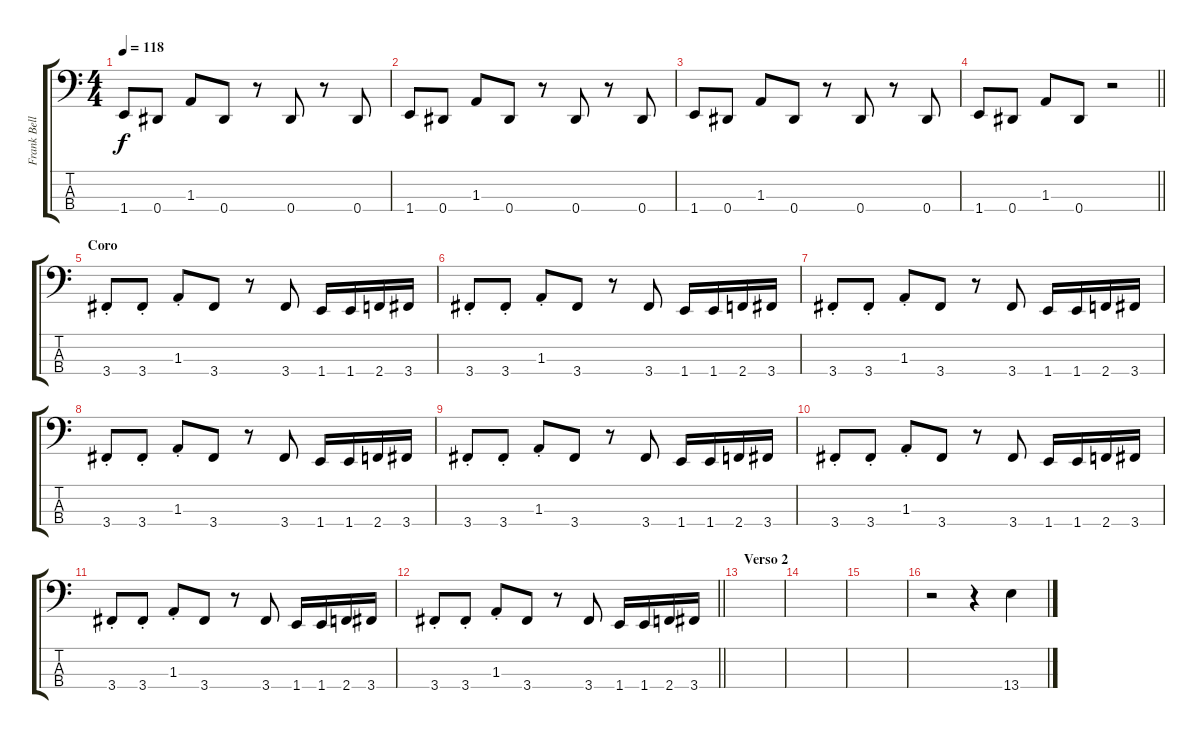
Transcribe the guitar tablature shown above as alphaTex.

\track ("Frank Bello" "Frank Bell") {instrument electricbassfinger}
\staff {score tabs}
\tuning (Gb2 Db2 Ab1 Eb1) {hide}
\ts (4 4)
\tempo 118
\clef f4
\ks c
1.4.8{dy f} 0.4.8 1.3.8 0.4.8 r.8 0.4.8 r.8 0.4.8 |
1.4.8 0.4.8 1.3.8 0.4.8 r.8 0.4.8 r.8 0.4.8 |
1.4.8 0.4.8 1.3.8 0.4.8 r.8 0.4.8 r.8 0.4.8 |
\barLineRight lightlight
1.4.8 0.4.8 1.3.8 0.4.8 r.2 |
\section ("" "Coro")
3.4{st}.8 3.4{st}.8 1.3{st}.8 3.4.8 r.8 3.4.8 1.4.16 1.4.16 2.4.16 3.4.16 |
3.4{st}.8 3.4{st}.8 1.3{st}.8 3.4.8 r.8 3.4.8 1.4.16 1.4.16 2.4.16 3.4.16 |
3.4{st}.8 3.4{st}.8 1.3{st}.8 3.4.8 r.8 3.4.8 1.4.16 1.4.16 2.4.16 3.4.16 |
3.4{st}.8 3.4{st}.8 1.3{st}.8 3.4.8 r.8 3.4.8 1.4.16 1.4.16 2.4.16 3.4.16 |
3.4{st}.8 3.4{st}.8 1.3{st}.8 3.4.8 r.8 3.4.8 1.4.16 1.4.16 2.4.16 3.4.16 |
3.4{st}.8 3.4{st}.8 1.3{st}.8 3.4.8 r.8 3.4.8 1.4.16 1.4.16 2.4.16 3.4.16 |
3.4{st}.8 3.4{st}.8 1.3{st}.8 3.4.8 r.8 3.4.8 1.4.16 1.4.16 2.4.16 3.4.16 |
\barLineRight lightlight
3.4{st}.8 3.4{st}.8 1.3{st}.8 3.4.8 r.8 3.4.8 1.4.16 1.4.16 2.4.16 3.4.16 |
\section ("" "Verso 2")
|
|
|
r.2 r.4 13.4{sl}.4
